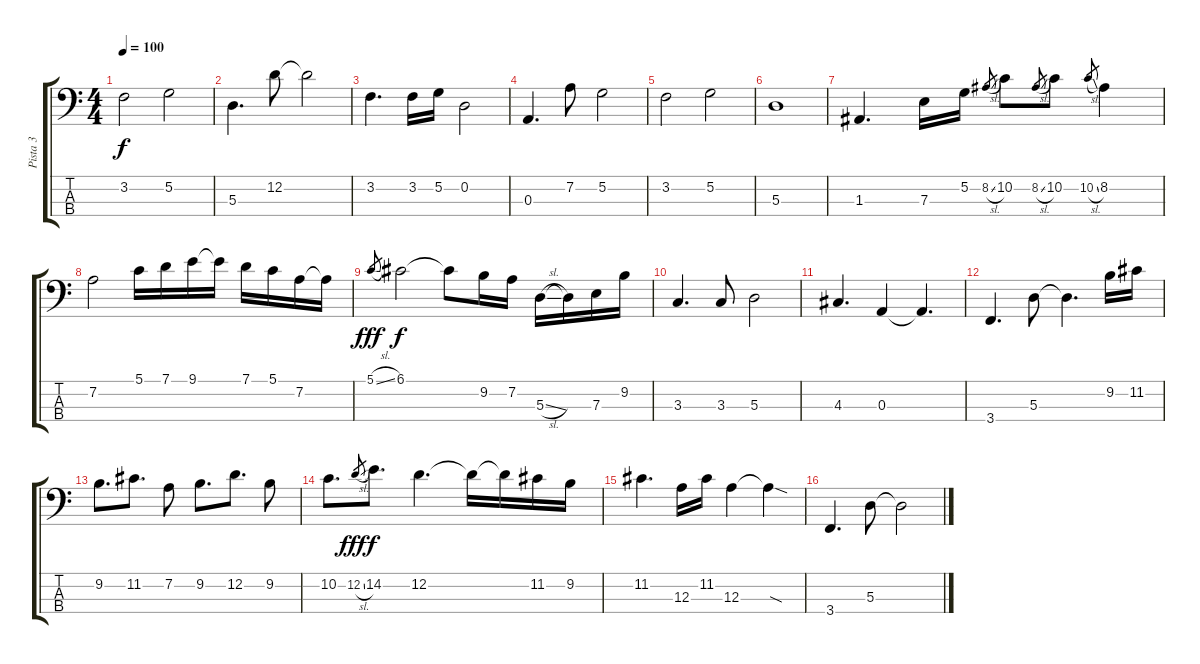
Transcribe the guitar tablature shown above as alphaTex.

\track ("Pista 3" "Pista 3") {instrument electricbassfinger}
\staff {score tabs}
\tuning (G2 D2 A1 D1) {hide}
\ts (4 4)
\tempo 100
\clef f4
\ks c
3.2.2{dy f} 5.2.2 |
5.3.4{d} 12.2.8 12.2{t}.2 |
3.2.4{d} 3.2.16 5.2.16 0.2.2 |
0.3.4{d} 7.2.8 5.2.2 |
3.2.2 5.2.2 |
5.3.1 |
1.3.4{d} 7.3.16 5.2.16 8.2{sl}.8{gr} 10.2.8 8.2{sl}.8{gr} 10.2.8 10.2{sl}.8{gr} 8.2.4 |
7.2.2 5.1.16 7.1.16 9.1.16 9.1{t}.16 7.1.16 5.1.16 7.2.16 7.2{t}.16 |
5.1{sl}.8{gr dy fff} 6.1.2{dy f} 6.1{t}.8 9.2.16 7.2.16 5.3{sl}.16 5.3{t}.16 7.3.16 9.2.16 |
3.3.4{d} 3.3.8 5.3.2 |
4.3.4{d} 0.3.4 0.3{t}.4{d} |
3.4.4{d} 5.3.8 5.3{t}.4{d} 9.2.16 11.2.16 |
9.2.8{d} 11.2.8{d} 7.2.8 9.2.8{d} 12.2.8{d} 9.2.8 |
10.2.8{d} 12.2{sl}.8{gr dy fff} 14.2.8{d dy f} 12.2.4{d} 12.2{t}.16 12.2{t}.16 11.2.16 9.2.16 |
11.2.4{d} 12.3.16 11.2.16 12.3.4 12.3{sod t}.4 |
3.4.4{d} 5.3.8 5.3{t}.2
